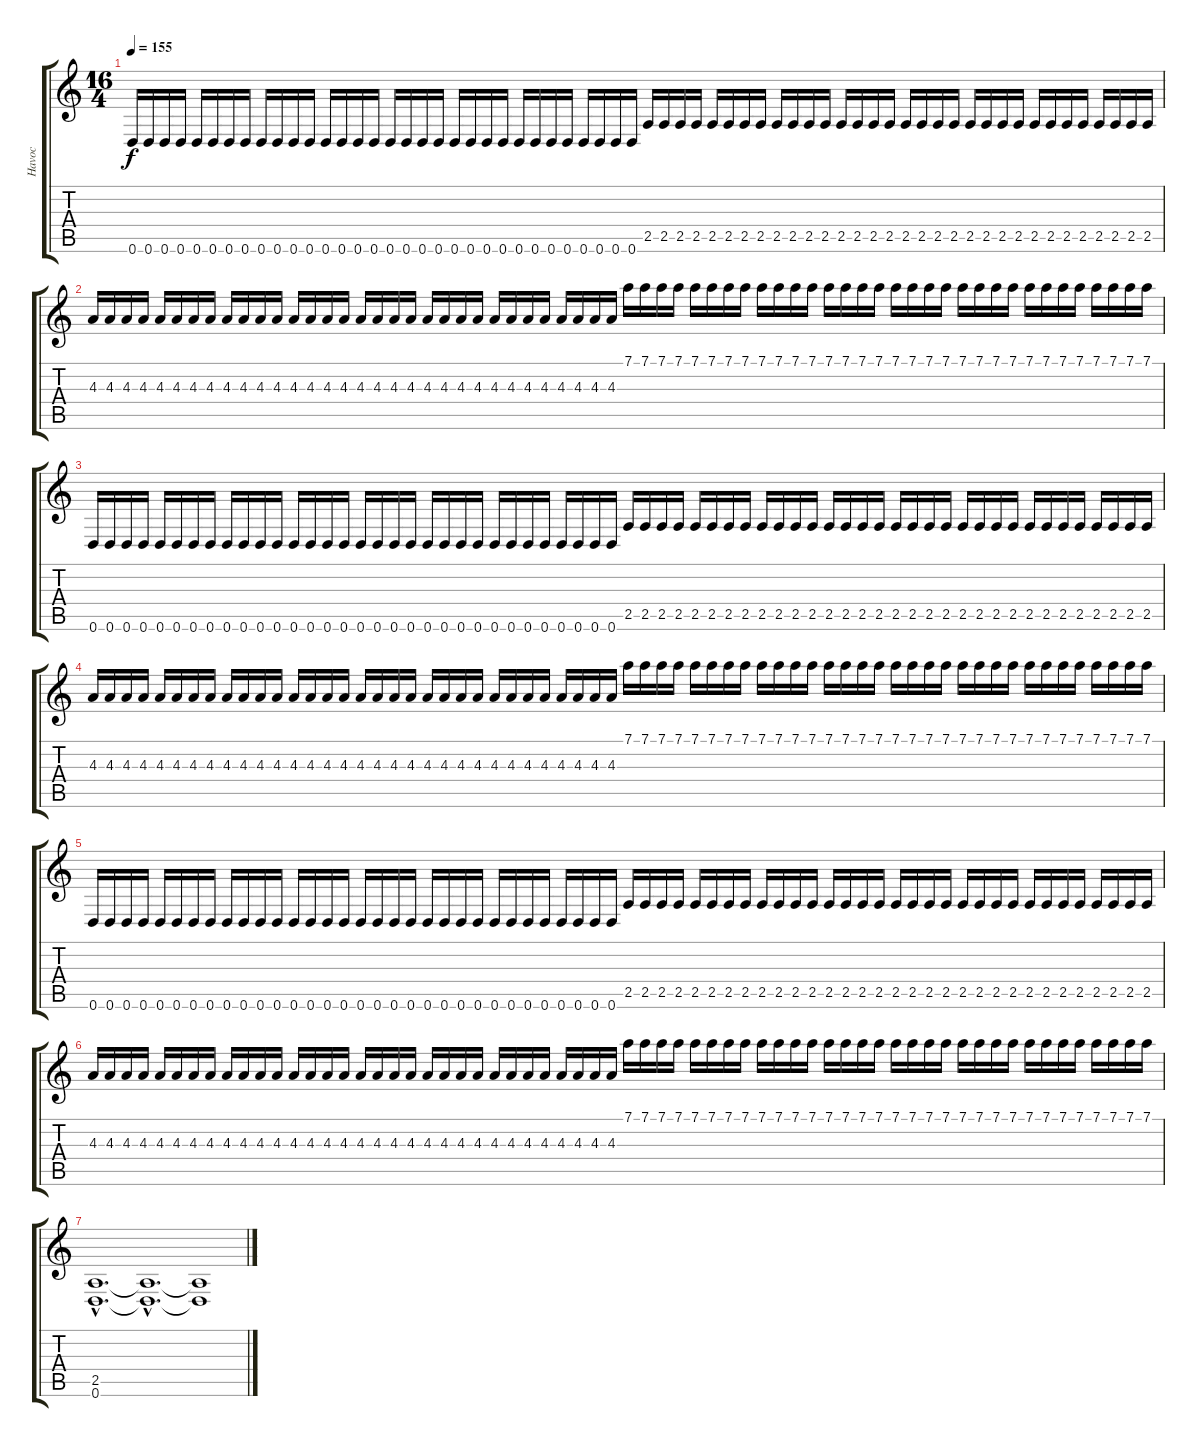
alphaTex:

\track ("Havoc" "Havoc") {instrument distortionguitar}
\staff {score tabs}
\tuning (D4 A3 F3 C3 G2 D2) {hide}
\ts (16 4)
\tempo 155
\clef g2
\ks c
0.6.16{dy f} 0.6.16 0.6.16 0.6.16 0.6.16 0.6.16 0.6.16 0.6.16 0.6.16 0.6.16 0.6.16 0.6.16 0.6.16 0.6.16 0.6.16 0.6.16 0.6.16 0.6.16 0.6.16 0.6.16 0.6.16 0.6.16 0.6.16 0.6.16 0.6.16 0.6.16 0.6.16 0.6.16 0.6.16 0.6.16 0.6.16 0.6.16 2.5.16 2.5.16 2.5.16 2.5.16 2.5.16 2.5.16 2.5.16 2.5.16 2.5.16 2.5.16 2.5.16 2.5.16 2.5.16 2.5.16 2.5.16 2.5.16 2.5.16 2.5.16 2.5.16 2.5.16 2.5.16 2.5.16 2.5.16 2.5.16 2.5.16 2.5.16 2.5.16 2.5.16 2.5.16 2.5.16 2.5.16 2.5.16 |
4.3.16 4.3.16 4.3.16 4.3.16 4.3.16 4.3.16 4.3.16 4.3.16 4.3.16 4.3.16 4.3.16 4.3.16 4.3.16 4.3.16 4.3.16 4.3.16 4.3.16 4.3.16 4.3.16 4.3.16 4.3.16 4.3.16 4.3.16 4.3.16 4.3.16 4.3.16 4.3.16 4.3.16 4.3.16 4.3.16 4.3.16 4.3.16 7.1.16 7.1.16 7.1.16 7.1.16 7.1.16 7.1.16 7.1.16 7.1.16 7.1.16 7.1.16 7.1.16 7.1.16 7.1.16 7.1.16 7.1.16 7.1.16 7.1.16 7.1.16 7.1.16 7.1.16 7.1.16 7.1.16 7.1.16 7.1.16 7.1.16 7.1.16 7.1.16 7.1.16 7.1.16 7.1.16 7.1.16 7.1.16 |
0.6.16 0.6.16 0.6.16 0.6.16 0.6.16 0.6.16 0.6.16 0.6.16 0.6.16 0.6.16 0.6.16 0.6.16 0.6.16 0.6.16 0.6.16 0.6.16 0.6.16 0.6.16 0.6.16 0.6.16 0.6.16 0.6.16 0.6.16 0.6.16 0.6.16 0.6.16 0.6.16 0.6.16 0.6.16 0.6.16 0.6.16 0.6.16 2.5.16 2.5.16 2.5.16 2.5.16 2.5.16 2.5.16 2.5.16 2.5.16 2.5.16 2.5.16 2.5.16 2.5.16 2.5.16 2.5.16 2.5.16 2.5.16 2.5.16 2.5.16 2.5.16 2.5.16 2.5.16 2.5.16 2.5.16 2.5.16 2.5.16 2.5.16 2.5.16 2.5.16 2.5.16 2.5.16 2.5.16 2.5.16 |
4.3.16 4.3.16 4.3.16 4.3.16 4.3.16 4.3.16 4.3.16 4.3.16 4.3.16 4.3.16 4.3.16 4.3.16 4.3.16 4.3.16 4.3.16 4.3.16 4.3.16 4.3.16 4.3.16 4.3.16 4.3.16 4.3.16 4.3.16 4.3.16 4.3.16 4.3.16 4.3.16 4.3.16 4.3.16 4.3.16 4.3.16 4.3.16 7.1.16 7.1.16 7.1.16 7.1.16 7.1.16 7.1.16 7.1.16 7.1.16 7.1.16 7.1.16 7.1.16 7.1.16 7.1.16 7.1.16 7.1.16 7.1.16 7.1.16 7.1.16 7.1.16 7.1.16 7.1.16 7.1.16 7.1.16 7.1.16 7.1.16 7.1.16 7.1.16 7.1.16 7.1.16 7.1.16 7.1.16 7.1.16 |
0.6.16 0.6.16 0.6.16 0.6.16 0.6.16 0.6.16 0.6.16 0.6.16 0.6.16 0.6.16 0.6.16 0.6.16 0.6.16 0.6.16 0.6.16 0.6.16 0.6.16 0.6.16 0.6.16 0.6.16 0.6.16 0.6.16 0.6.16 0.6.16 0.6.16 0.6.16 0.6.16 0.6.16 0.6.16 0.6.16 0.6.16 0.6.16 2.5.16 2.5.16 2.5.16 2.5.16 2.5.16 2.5.16 2.5.16 2.5.16 2.5.16 2.5.16 2.5.16 2.5.16 2.5.16 2.5.16 2.5.16 2.5.16 2.5.16 2.5.16 2.5.16 2.5.16 2.5.16 2.5.16 2.5.16 2.5.16 2.5.16 2.5.16 2.5.16 2.5.16 2.5.16 2.5.16 2.5.16 2.5.16 |
4.3.16 4.3.16 4.3.16 4.3.16 4.3.16 4.3.16 4.3.16 4.3.16 4.3.16 4.3.16 4.3.16 4.3.16 4.3.16 4.3.16 4.3.16 4.3.16 4.3.16 4.3.16 4.3.16 4.3.16 4.3.16 4.3.16 4.3.16 4.3.16 4.3.16 4.3.16 4.3.16 4.3.16 4.3.16 4.3.16 4.3.16 4.3.16 7.1.16 7.1.16 7.1.16 7.1.16 7.1.16 7.1.16 7.1.16 7.1.16 7.1.16 7.1.16 7.1.16 7.1.16 7.1.16 7.1.16 7.1.16 7.1.16 7.1.16 7.1.16 7.1.16 7.1.16 7.1.16 7.1.16 7.1.16 7.1.16 7.1.16 7.1.16 7.1.16 7.1.16 7.1.16 7.1.16 7.1.16 7.1.16 |
(2.5{hac} 0.6{hac}).1{d} (2.5{hac t} 0.6{hac t}).1{d} (2.5{t} 0.6{t}).1
